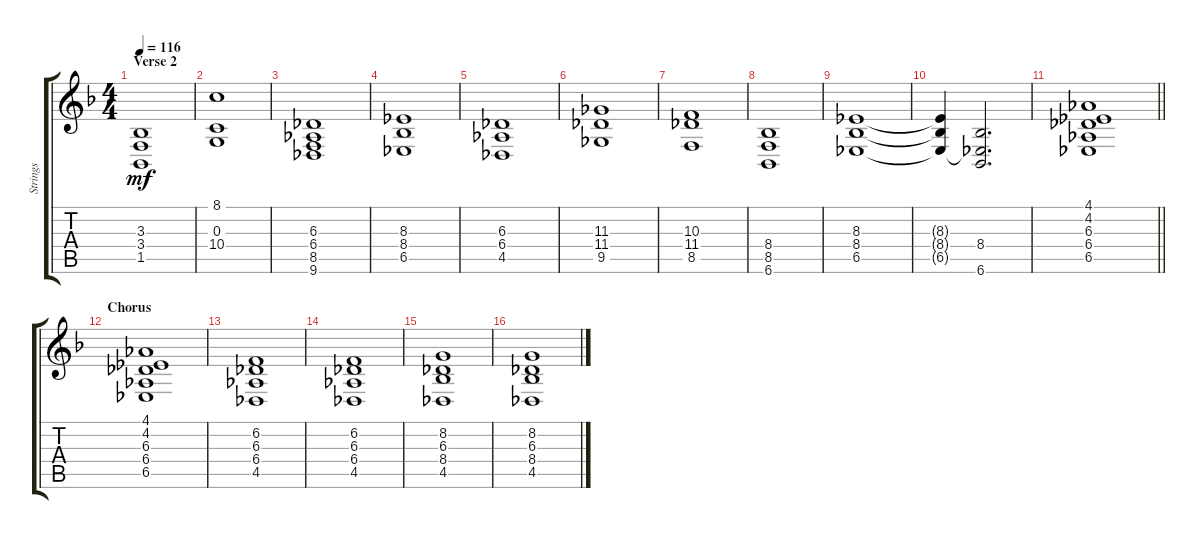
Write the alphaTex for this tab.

\track ("Strings" "Strings") {instrument fx1rain}
\staff {score tabs}
\tuning (E4 B3 G3 D3 A2 E2) {hide}
\ts (4 4)
\section ("" "Verse 2")
\tempo 116
\clef g2
\ks dminor
(3.3 3.4 1.5).1{dy mf} |
(8.1 0.3 10.4).1 |
(6.3 6.4 8.5 9.6).1 |
(8.3 8.4 6.5).1 |
(6.3 6.4 4.5).1 |
(11.3 11.4 9.5).1 |
(10.3 11.4 8.5).1 |
(8.4 8.5 6.6).1 |
(8.3 8.4 6.5).1 |
(8.3{t} 8.4{t} 6.5{t}).4 (8.4 6.5{t} 6.6).2{d} |
\barLineRight lightlight
(4.1 4.2 6.3 6.4 6.5).1 |
\section ("" "Chorus")
(4.1 4.2 6.3 6.4 6.5).1 |
(6.2 6.3 6.4 4.5).1 |
(6.2 6.3 6.4 4.5).1 |
(8.2 6.3 8.4 4.5).1 |
(8.2 6.3 8.4 4.5).1
